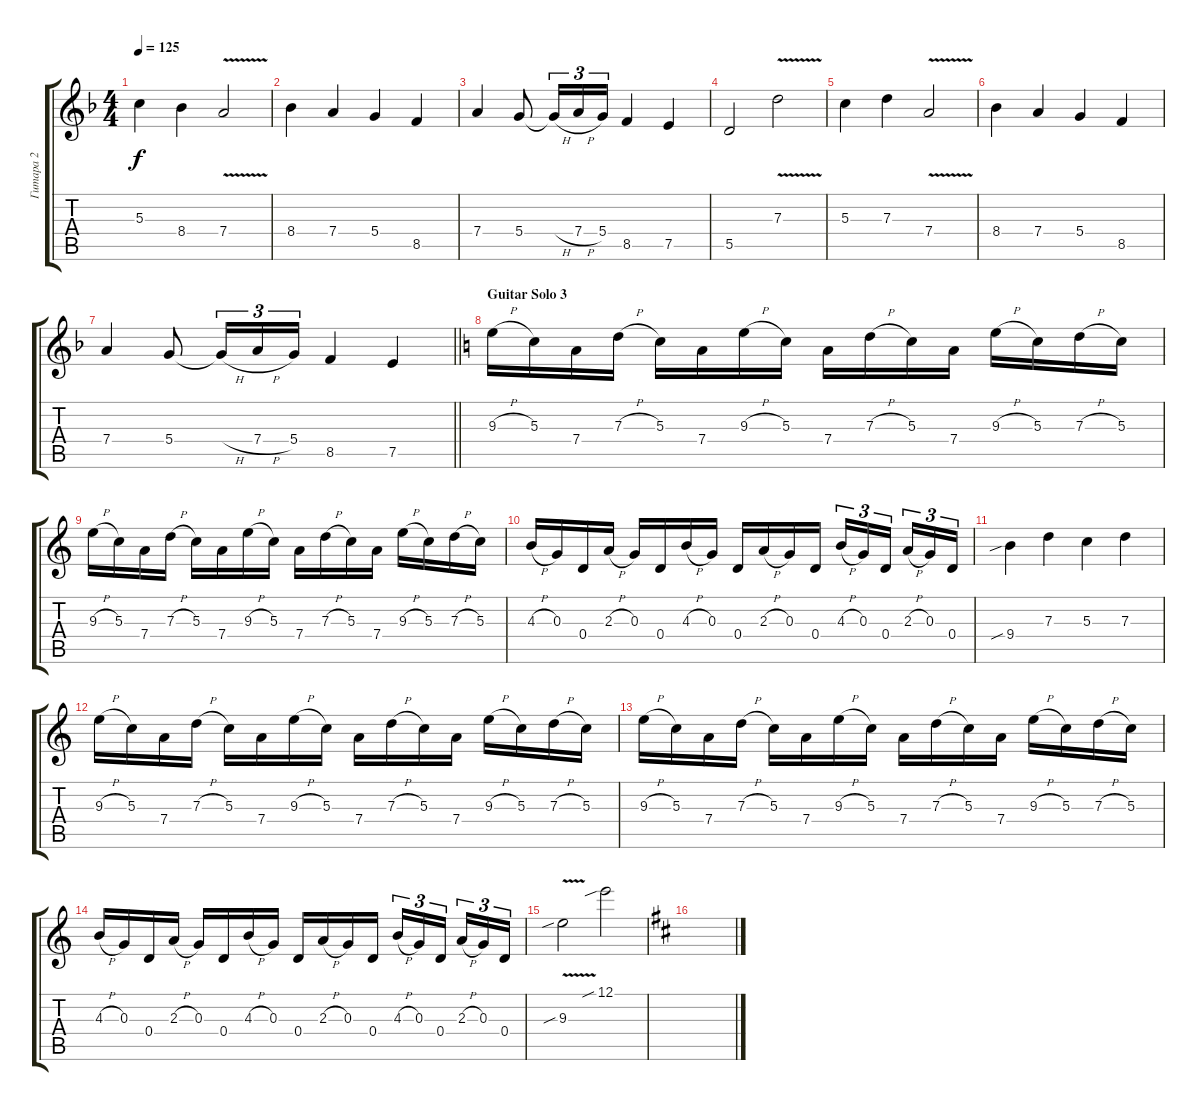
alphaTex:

\track ("Гитара 2" "Гитара 2") {instrument distortionguitar}
\staff {score tabs}
\tuning (E4 B3 G3 D3 A2 E2) {hide}
\ts (4 4)
\tempo 125
\clef g2
\ks dminor
5.3.4{dy f} 8.4.4 7.4{v}.2 |
8.4.4 7.4.4 5.4.4 8.5.4 |
7.4.4 5.4.8 5.4{h t}.16{tu (3 2)} 7.4{h}.16{tu (3 2)} 5.4.16{tu (3 2)} 8.5.4 7.5.4 |
5.5.2 7.3{v}.2 |
5.3.4 7.3.4 7.4{v}.2 |
8.4.4 7.4.4 5.4.4 8.5.4 |
\barLineRight lightlight
7.4.4 5.4.8 5.4{h t}.16{tu (3 2)} 7.4{h}.16{tu (3 2)} 5.4.16{tu (3 2)} 8.5.4 7.5.4 |
\section ("" "Guitar Solo 3")
\ks aminor
9.3{h}.16 5.3.16 7.4.16 7.3{h}.16 5.3.16 7.4.16 9.3{h}.16 5.3.16 7.4.16 7.3{h}.16 5.3.16 7.4.16 9.3{h}.16 5.3.16 7.3{h}.16 5.3.16 |
9.3{h}.16 5.3.16 7.4.16 7.3{h}.16 5.3.16 7.4.16 9.3{h}.16 5.3.16 7.4.16 7.3{h}.16 5.3.16 7.4.16 9.3{h}.16 5.3.16 7.3{h}.16 5.3.16 |
4.3{h}.16 0.3.16 0.4.16 2.3{h}.16 0.3.16 0.4.16 4.3{h}.16 0.3.16 0.4.16 2.3{h}.16 0.3.16 0.4.16 4.3{h}.16{tu (3 2)} 0.3.16{tu (3 2)} 0.4.16{tu (3 2) beam splitsecondary} 2.3{h}.16{tu (3 2)} 0.3.16{tu (3 2)} 0.4.16{tu (3 2)} |
9.4{sib}.4 7.3.4 5.3.4 7.3.4 |
9.3{h}.16 5.3.16 7.4.16 7.3{h}.16 5.3.16 7.4.16 9.3{h}.16 5.3.16 7.4.16 7.3{h}.16 5.3.16 7.4.16 9.3{h}.16 5.3.16 7.3{h}.16 5.3.16 |
9.3{h}.16 5.3.16 7.4.16 7.3{h}.16 5.3.16 7.4.16 9.3{h}.16 5.3.16 7.4.16 7.3{h}.16 5.3.16 7.4.16 9.3{h}.16 5.3.16 7.3{h}.16 5.3.16 |
4.3{h}.16 0.3.16 0.4.16 2.3{h}.16 0.3.16 0.4.16 4.3{h}.16 0.3.16 0.4.16 2.3{h}.16 0.3.16 0.4.16 4.3{h}.16{tu (3 2)} 0.3.16{tu (3 2)} 0.4.16{tu (3 2) beam splitsecondary} 2.3{h}.16{tu (3 2)} 0.3.16{tu (3 2)} 0.4.16{tu (3 2)} |
9.3{v sib}.2 12.1{sib}.2 |
\ks bminor
